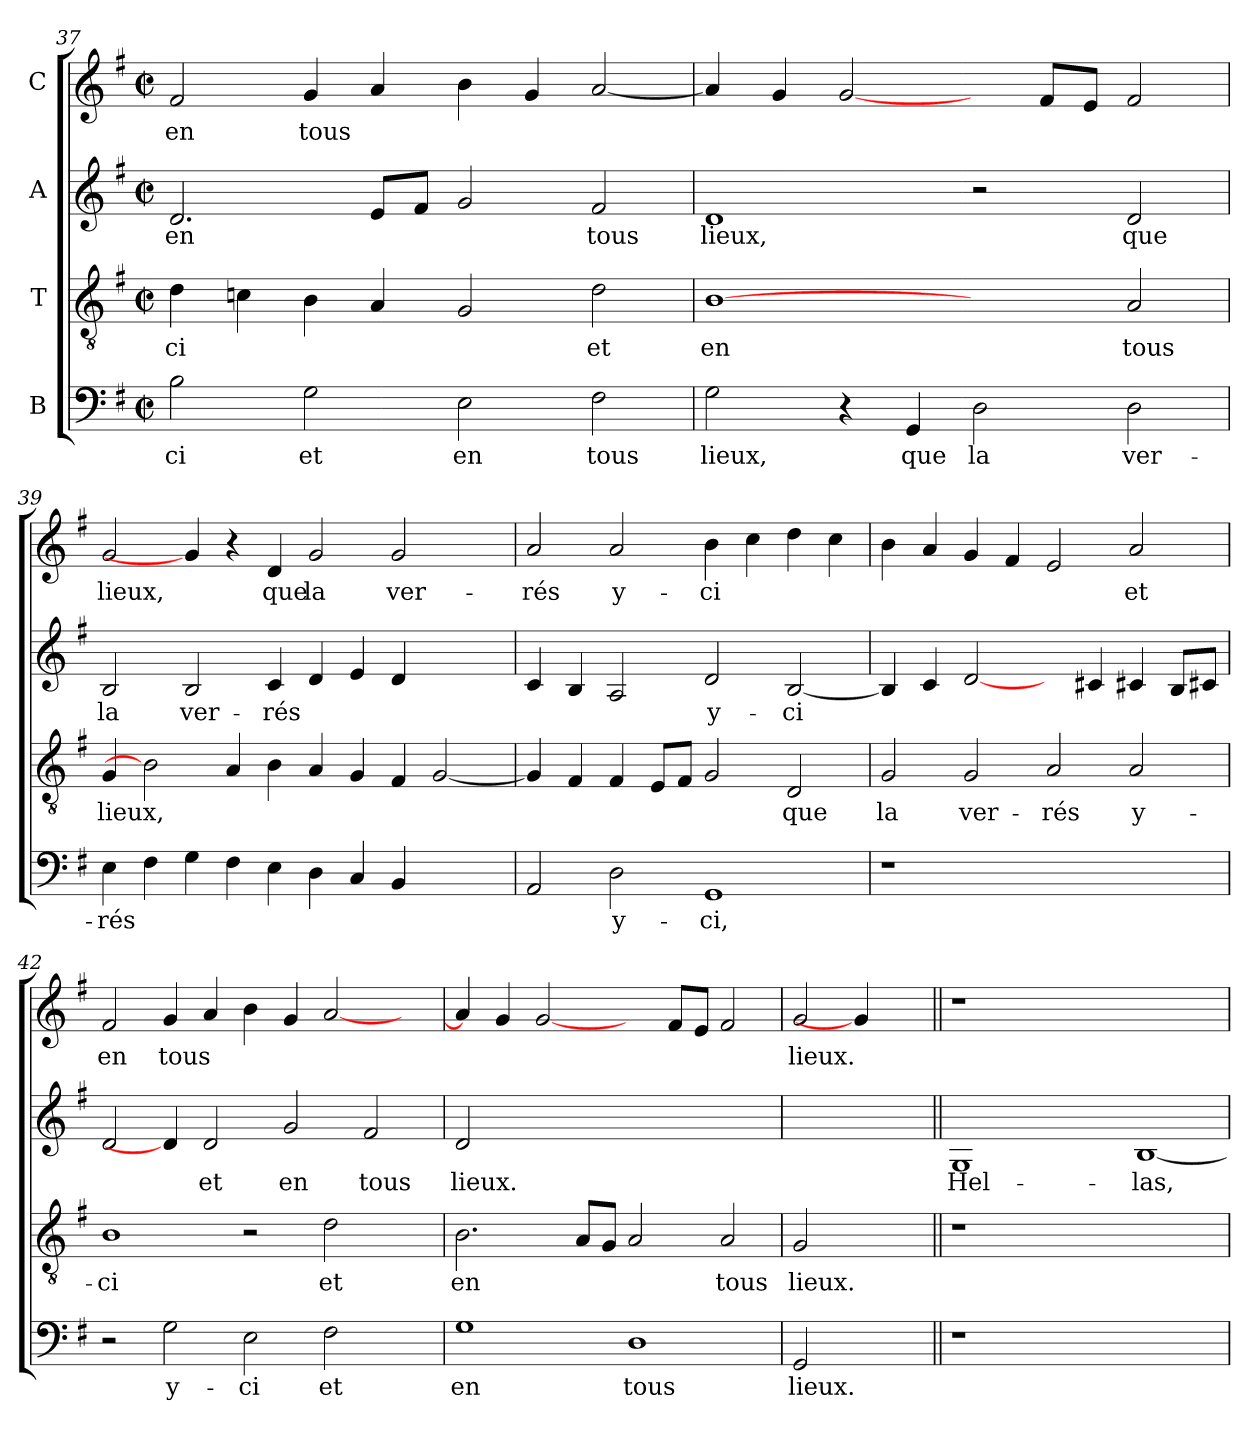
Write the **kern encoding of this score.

**kern	**text	**kern	**text	**kern	**text	**kern	**text
*part4	*part4	*part3	*part3	*part2	*part2	*part1	*part1
*staff4	*staff4	*staff3	*staff3	*staff2	*staff2	*staff1	*staff1
*I"B	*	*I"T	*	*I"A	*	*I"C	*
*clefF4	*	*clefGv2	*	*clefG2	*	*clefG2	*
*k[f#]	*	*k[f#]	*	*k[f#]	*	*k[f#]	*
*G:	*	*G:	*	*G:	*	*G:	*
*M2/2	*	*M2/2	*	*M2/2	*	*M2/2	*
*met(c|)	*	*met(c|)	*	*met(c|)	*	*met(c|)	*
=37	=37	=37	=37	=37	=37	=37	=37
2B\	-ci	4d\	-ci	2.d/	en	2f#/	en
.	.	4cn\	.	.	.	.	.
2G\	et	4B\	.	.	.	4g/	tous
.	.	4A/	.	8e/L	.	4a/	.
.	.	.	.	8f#/J	.	.	.
2E\	en	2G/	.	2g/	.	4b\	.
.	.	.	.	.	.	4g/	.
2F#\	tous	2d\	et	2f#/	tous	[2a/	.
=38	=38	=38	=38	=38	=38	=38	=38
2G\	lieux,	[1B	en	1d	lieux,	4a/]	.
.	.	.	.	.	.	4g/	.
4r	.	.	.	.	.	[2g/	.
4GG/	que	.	.	.	.	.	.
2D\	la	2ryy	.	2r	.	4ryy	.
.	.	.	.	.	.	8f#/L	.
.	.	.	.	.	.	8e/J	.
2D\	ver-	2A/	tous	2d/	que	2f#/	.
=39	=39	=39	=39	=39	=39	=39	=39
4E\	-rés	4G/	lieux,	2B/	la	2g/	lieux,
4F#\	.	2B]	.	.	.	.	.
4G\	.	.	.	2B/	ver-	4g/]	.
4F#\	.	4A/	.	.	.	4r	.
4E\	.	4B\	.	4c/	-rés	4d/	que
4D\	.	4A/	.	4d/	.	2g/	la
4C/	.	4G/	.	4e/	.	.	.
4BB/	.	4F#/	.	4d/	.	2g/	ver-
2ryy	.	[2G/	.	2ryy	.	.	.
.	.	.	.	.	.	4ryy	.
!!LO:LB:g=z
=40	=40	=40	=40	=40	=40	=40	=40
2AA/	.	4G/]	.	4c/	.	2a/	-rés
.	.	4F#/	.	4B/	.	.	.
2D\	y-	4F#/	.	2A/	.	2a/	y-
.	.	8E/L	.	.	.	.	.
.	.	8F#/J	.	.	.	.	.
1GG	-ci,	2G/	.	2d/	y-	4b\	-ci
.	.	.	.	.	.	4cc\	.
.	.	2D/	que	[2B/	-ci	4dd\	.
.	.	.	.	.	.	4cc\	.
=41	=41	=41	=41	=41	=41	=41	=41
1r	.	2G/	la	4B/]	.	4b\	.
.	.	.	.	4c/	.	4a/	.
.	.	2G/	ver-	[2d/	.	4g/	.
.	.	.	.	.	.	4f#/	.
1ryy	.	2A/	-rés	4ryy	.	2e/	.
.	.	.	.	4c#X/	.	.	.
.	.	2A/	y-	4c#X/	.	2a/	et
.	.	.	.	8B/L	.	.	.
.	.	.	.	8c#X/J	.	.	.
=42	=42	=42	=42	=42	=42	=42	=42
2r	.	1B	-ci	2d/	.	2f#/	en
2G\	y-	.	.	4d/]	.	4g/	tous
.	.	.	.	2d/	et	4a/	.
2E\	-ci	2r	.	.	.	4b\	.
.	.	.	.	2g/	en	4g/	.
2F#\	et	2d\	et	.	.	[2a/	.
.	.	.	.	2f#/	tous	.	.
4ryy	.	4ryy	.	.	.	4ryy	.
=43	=43	=43	=43	=43	=43	=43	=43
1G	en	2.B\	en	2d/	lieux.	4a/]	.
.	.	.	.	.	.	4g/	.
.	.	.	.	1.ryy	.	[2g/	.
.	.	8A/L	.	.	.	.	.
.	.	8G/J	.	.	.	.	.
1D	tous	2A/	.	.	.	4ryy	.
.	.	.	.	.	.	8f#/L	.
.	.	.	.	.	.	8e/J	.
.	.	2A/	tous	.	.	2f#/	.
=44	=44	=44	=44	=44	=44	=44	=44
2GG/	lieux.	2G/	lieux.	[1dyy	.	2g/	lieux.
2ryy	.	2ryy	.	.	.	4g/]	.
.	.	.	.	.	.	4ryy	.
!!LO:PB:g=z
=45||	=45||	=45||	=45||	=45||	=45||	=45||	=45||
1r	.	1r	.	1G	Hel-	1r	.
0ryy	.	0ryy	.	1dyy]	.	0ryy	.
.	.	.	.	[1B	-las,	.	.
=	=	=	=	=	=	=	=
*-	*-	*-	*-	*-	*-	*-	*-
